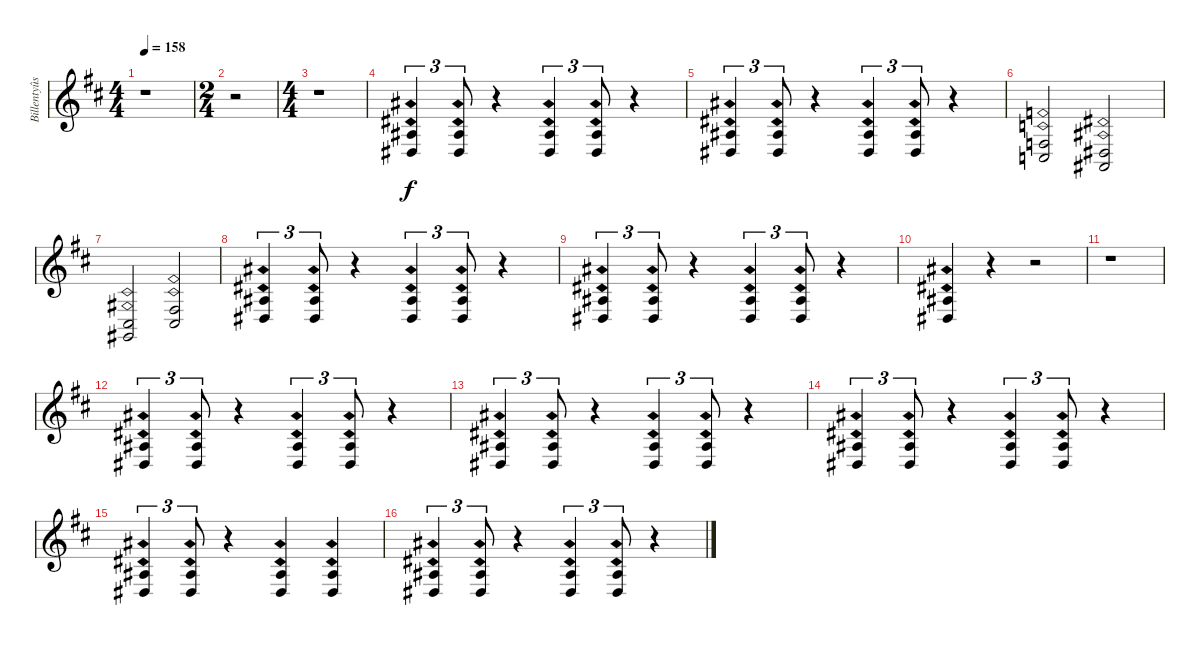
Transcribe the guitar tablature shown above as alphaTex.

\track ("Billentyûs (Mats Olausson)" "Billentyûs") {instrument rockorgan}
\staff {score}
\tuning (E4 B3 G3 D3 A2 E2) {hide}
\ts (4 4)
\tempo 158
\clef g2
\ks d
r.1{dy f instrument rockorgan} |
\ts (2 4)
r.2 |
\ts (4 4)
r.1 |
(3.3{ph 12} 1.4{ph 12}).4{tu (3 2)} (3.3{ph 12} 1.4{ph 12}).8{tu (3 2)} r.4 (3.3{ph 12} 1.4{ph 12}).4{tu (3 2)} (3.3{ph 12} 1.4{ph 12}).8{tu (3 2)} r.4 |
(3.3{ph 12} 1.4{ph 12}).4{tu (3 2)} (3.3{ph 12} 1.4{ph 12}).8{tu (3 2)} r.4 (3.3{ph 12} 1.4{ph 12}).4{tu (3 2)} (3.3{ph 12} 1.4{ph 12}).8{tu (3 2)} r.4 |
(3.4{ph 12} 3.5{ph 12}).2 (1.4{ph 12} 1.5{ph 12}).2 |
(4.5{ph 12} 4.6{ph 12}).2 (4.4{ph 12} 4.5{ph 12}).2 |
(3.3{ph 12} 1.4{ph 12}).4{tu (3 2)} (3.3{ph 12} 1.4{ph 12}).8{tu (3 2)} r.4 (3.3{ph 12} 1.4{ph 12}).4{tu (3 2)} (3.3{ph 12} 1.4{ph 12}).8{tu (3 2)} r.4 |
(3.3{ph 12} 1.4{ph 12}).4{tu (3 2)} (3.3{ph 12} 1.4{ph 12}).8{tu (3 2)} r.4 (3.3{ph 12} 1.4{ph 12}).4{tu (3 2)} (3.3{ph 12} 1.4{ph 12}).8{tu (3 2)} r.4 |
(3.3{ph 12} 1.4{ph 12}).4 r.4 r.2 |
r.1 |
(3.3{ph 12} 1.4{ph 12}).4{tu (3 2)} (3.3{ph 12} 1.4{ph 12}).8{tu (3 2)} r.4 (3.3{ph 12} 1.4{ph 12}).4{tu (3 2)} (3.3{ph 12} 1.4{ph 12}).8{tu (3 2)} r.4 |
(3.3{ph 12} 1.4{ph 12}).4{tu (3 2)} (3.3{ph 12} 1.4{ph 12}).8{tu (3 2)} r.4 (3.3{ph 12} 1.4{ph 12}).4{tu (3 2)} (3.3{ph 12} 1.4{ph 12}).8{tu (3 2)} r.4 |
(3.3{ph 12} 1.4{ph 12}).4{tu (3 2)} (3.3{ph 12} 1.4{ph 12}).8{tu (3 2)} r.4 (3.3{ph 12} 1.4{ph 12}).4{tu (3 2)} (3.3{ph 12} 1.4{ph 12}).8{tu (3 2)} r.4 |
(3.3{ph 12} 1.4{ph 12}).4{tu (3 2)} (3.3{ph 12} 1.4{ph 12}).8{tu (3 2)} r.4 (3.3{ph 12} 1.4{ph 12}).4 (3.3{ph 12} 1.4{ph 12}).4 |
(3.3{ph 12} 1.4{ph 12}).4{tu (3 2)} (3.3{ph 12} 1.4{ph 12}).8{tu (3 2)} r.4 (3.3{ph 12} 1.4{ph 12}).4{tu (3 2)} (3.3{ph 12} 1.4{ph 12}).8{tu (3 2)} r.4
